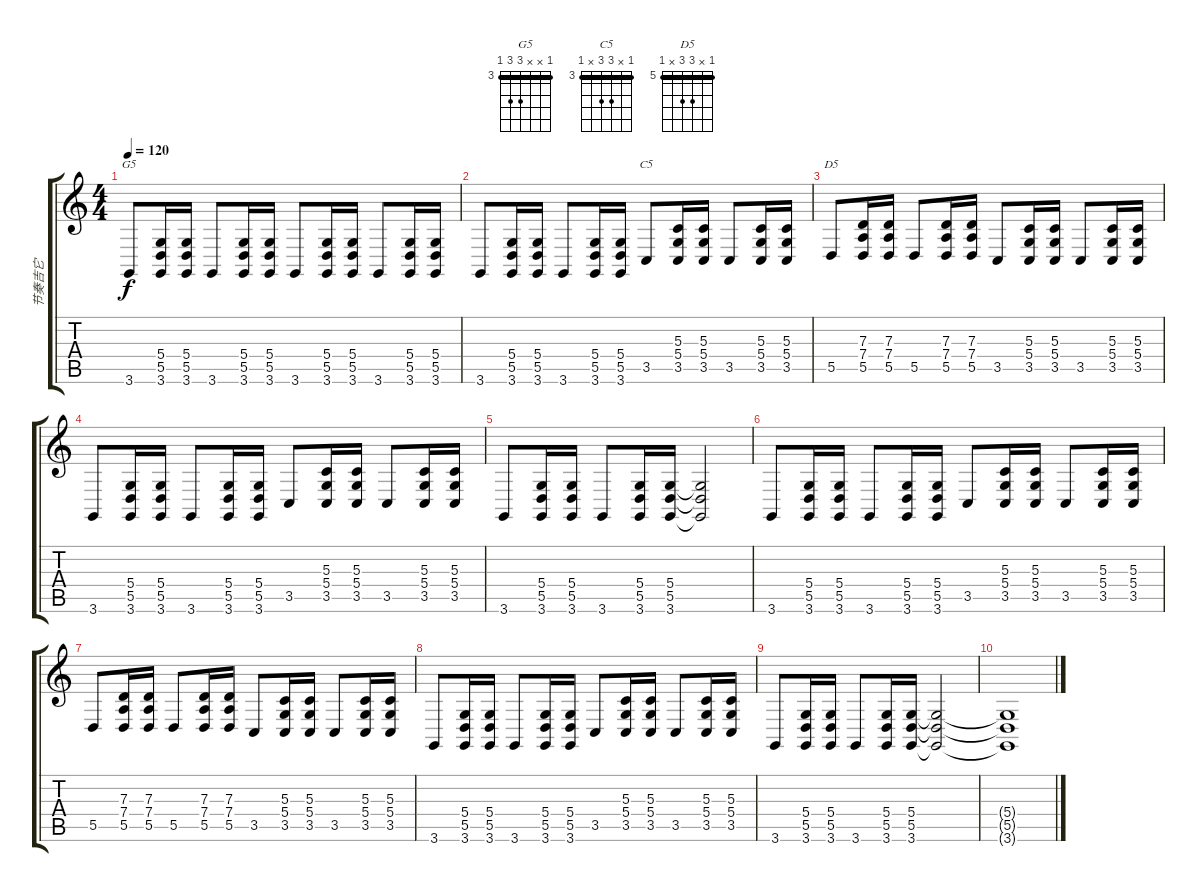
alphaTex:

\track ("节奏吉它" "节奏吉它") {instrument violin}
\staff {score tabs}
\tuning (E4 B3 G3 D3 A2 E2) {hide}
\chord ("G5" 3 x x 5 5 3) {firstfret 3 barre 3}
\chord ("C5" 3 x 5 5 x 3) {firstfret 3 barre 3}
\chord ("D5" 5 x 7 7 x 5) {firstfret 5 barre 5}
\ts (4 4)
\tempo 120
\clef g2
\ks c
3.6.8{ch "G5" dy f} (5.4 5.5 3.6).16 (5.4 5.5 3.6).16 3.6.8 (5.4 5.5 3.6).16 (5.4 5.5 3.6).16 3.6.8 (5.4 5.5 3.6).16 (5.4 5.5 3.6).16 3.6.8 (5.4 5.5 3.6).16 (5.4 5.5 3.6).16 |
3.6.8 (5.4 5.5 3.6).16 (5.4 5.5 3.6).16 3.6.8 (5.4 5.5 3.6).16 (5.4 5.5 3.6).16 3.5.8{ch "C5"} (5.3 5.4 3.5).16 (5.3 5.4 3.5).16 3.5.8 (5.3 5.4 3.5).16 (5.3 5.4 3.5).16 |
5.5.8{ch "D5"} (7.3 7.4 5.5).16 (7.3 7.4 5.5).16 5.5.8 (7.3 7.4 5.5).16 (7.3 7.4 5.5).16 3.5.8 (5.3 5.4 3.5).16 (5.3 5.4 3.5).16 3.5.8 (5.3 5.4 3.5).16 (5.3 5.4 3.5).16 |
3.6.8 (5.4 5.5 3.6).16 (5.4 5.5 3.6).16 3.6.8 (5.4 5.5 3.6).16 (5.4 5.5 3.6).16 3.5.8 (5.3 5.4 3.5).16 (5.3 5.4 3.5).16 3.5.8 (5.3 5.4 3.5).16 (5.3 5.4 3.5).16 |
3.6.8 (5.4 5.5 3.6).16 (5.4 5.5 3.6).16 3.6.8 (5.4 5.5 3.6).16 (5.4 5.5 3.6).16 (5.4{t} 5.5{t} 3.6{t}).2 |
3.6.8 (5.4 5.5 3.6).16 (5.4 5.5 3.6).16 3.6.8 (5.4 5.5 3.6).16 (5.4 5.5 3.6).16 3.5.8 (5.3 5.4 3.5).16 (5.3 5.4 3.5).16 3.5.8 (5.3 5.4 3.5).16 (5.3 5.4 3.5).16 |
5.5.8 (7.3 7.4 5.5).16 (7.3 7.4 5.5).16 5.5.8 (7.3 7.4 5.5).16 (7.3 7.4 5.5).16 3.5.8 (5.3 5.4 3.5).16 (5.3 5.4 3.5).16 3.5.8 (5.3 5.4 3.5).16 (5.3 5.4 3.5).16 |
3.6.8 (5.4 5.5 3.6).16 (5.4 5.5 3.6).16 3.6.8 (5.4 5.5 3.6).16 (5.4 5.5 3.6).16 3.5.8 (5.3 5.4 3.5).16 (5.3 5.4 3.5).16 3.5.8 (5.3 5.4 3.5).16 (5.3 5.4 3.5).16 |
3.6.8 (5.4 5.5 3.6).16 (5.4 5.5 3.6).16 3.6.8 (5.4 5.5 3.6).16 (5.4 5.5 3.6).16 (5.4{t} 5.5{t} 3.6{t}).2 |
(5.4{t} 5.5{t} 3.6{t}).1
